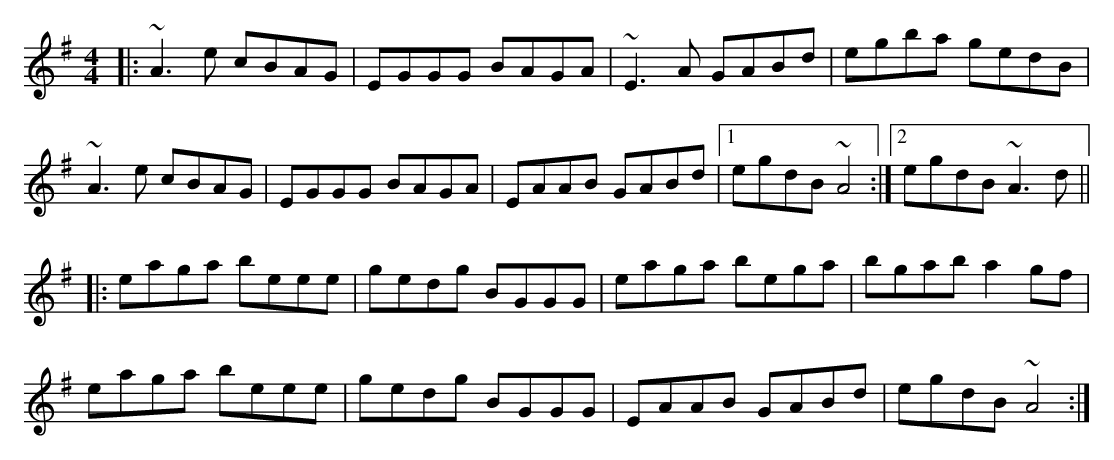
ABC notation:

X:1
M:4/4
K:Ador
|:~A3e cBAG|EGGG BAGA|~E3A GABd|egba gedB|
~A3e cBAG|EGGG BAGA|EAAB GABd|1 egdB ~A4:|2 egdB ~A3d||
|:eaga beee|gedg BGGG|eaga bega|bgab a2gf|
eaga beee|gedg BGGG|EAAB GABd|egdB ~A4:|
